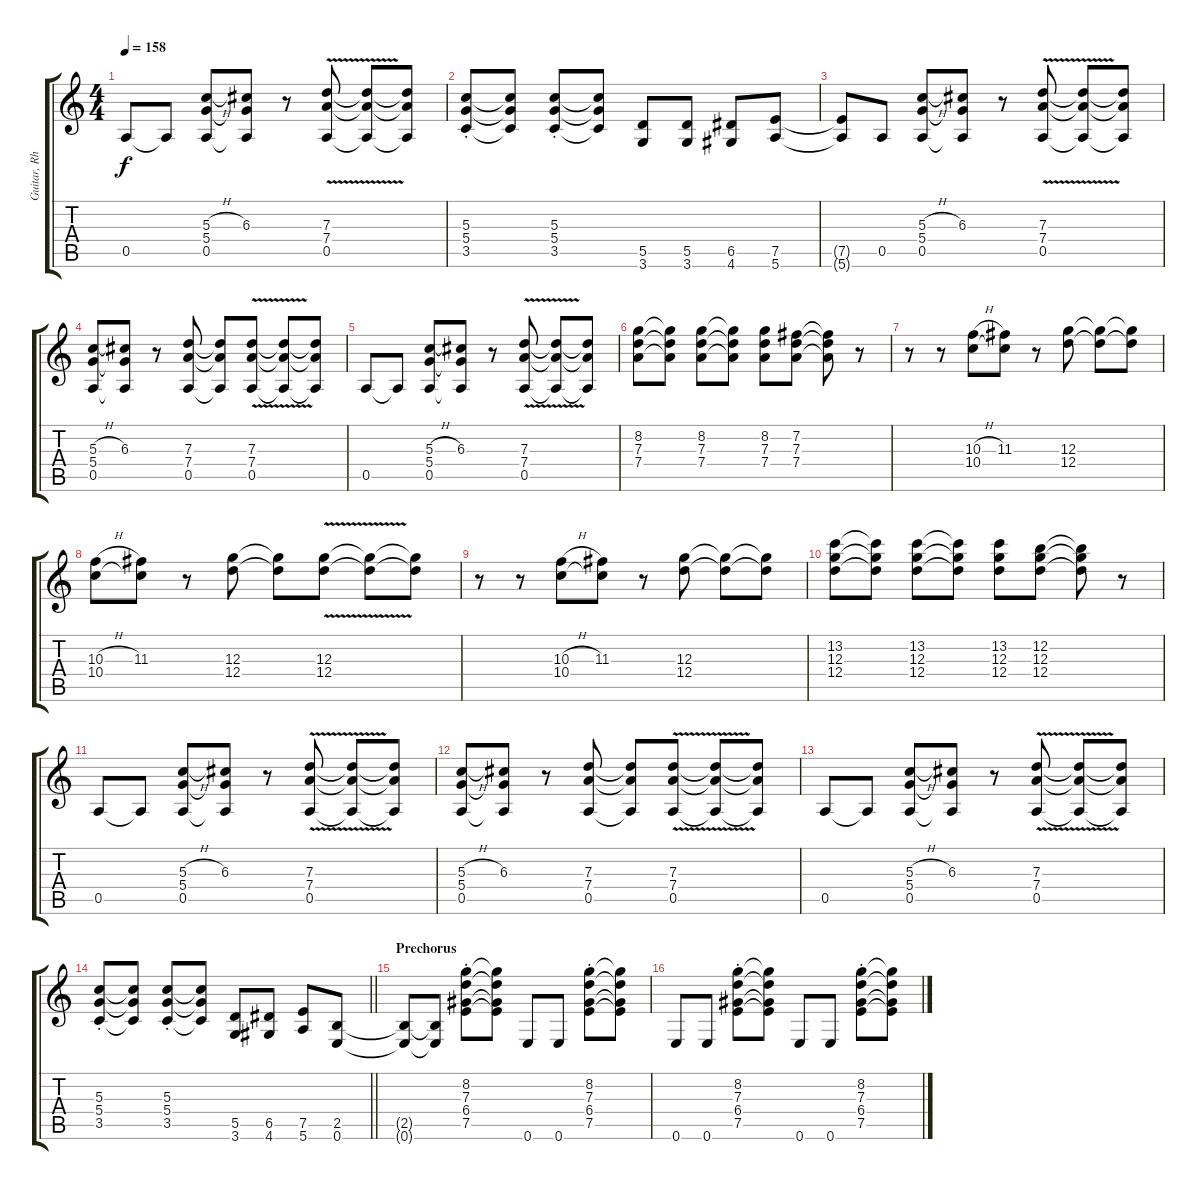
\track ("Guitar, Rhythm" "Guitar, Rh") {instrument distortionguitar}
\staff {score tabs}
\tuning (E4 B3 G3 D3 A2 E2) {hide}
\ts (4 4)
\tempo 158
\clef g2
\ks c
0.5.8{dy f} 0.5{t}.8 (5.3{h} 5.4 0.5).8 (6.3 5.4{t} 0.5{t}).8 r.8 (7.3 7.4 0.5{v}).8 (7.3{t} 7.4{t} 0.5{t}).8 (7.3{t} 7.4{t} 0.5{t}).8 |
(5.3{st} 5.4 3.5).8 (5.3{t} 5.4{t} 3.5{t}).8 (5.3{st} 5.4 3.5).8 (5.3{t} 5.4{t} 3.5{t}).8 (5.5 3.6).8 (5.5 3.6).8 (6.5 4.6).8 (7.5 5.6).8 |
(7.5{t} 5.6{t}).8 0.5.8 (5.3{h} 5.4 0.5).8 (6.3 5.4{t} 0.5{t}).8 r.8 (7.3 7.4 0.5{v}).8 (7.3{t} 7.4{t} 0.5{t}).8 (7.3{t} 7.4{t} 0.5{t}).8 |
(5.3{h} 5.4 0.5).8 (6.3 5.4{t} 0.5{t}).8 r.8 (7.3 7.4 0.5).8 (7.3{t} 7.4{t} 0.5{t}).8 (7.3 7.4{v} 0.5).8 (7.3{t} 7.4{t} 0.5{t}).8 (7.3{t} 7.4{t} 0.5{t}).8 |
0.5.8 0.5{t}.8 (5.3{h} 5.4 0.5).8 (6.3 5.4{t} 0.5{t}).8 r.8 (7.3 7.4 0.5{v}).8 (7.3{t} 7.4{t} 0.5{t}).8 (7.3{t} 7.4{t} 0.5{t}).8 |
(8.2 7.3 7.4).8 (8.2{t} 7.3{t} 7.4{t}).8 (8.2 7.3 7.4).8 (8.2{t} 7.3{t} 7.4{t}).8 (8.2 7.3 7.4).8 (7.2 7.3 7.4).8 (7.2{t} 7.3{t} 7.4{t}).8 r.8 |
r.8 r.8 (10.3{h} 10.4).8 (11.3 10.4{t}).8 r.8 (12.3 12.4).8 (12.3{t} 12.4{t}).8 (12.3{t} 12.4{t}).8 |
(10.3{h} 10.4).8 (11.3 10.4{t}).8 r.8 (12.3 12.4).8 (12.3{t} 12.4{t}).8 (12.3 12.4{v}).8 (12.3{t} 12.4{t}).8 (12.3{t} 12.4{t}).8 |
r.8 r.8 (10.3{h} 10.4).8 (11.3 10.4{t}).8 r.8 (12.3 12.4).8 (12.3{t} 12.4{t}).8 (12.3{t} 12.4{t}).8 |
(13.2 12.3 12.4).8 (13.2{t} 12.3{t} 12.4{t}).8 (13.2 12.3 12.4).8 (13.2{t} 12.3{t} 12.4{t}).8 (13.2 12.3 12.4).8 (12.2 12.3 12.4).8 (12.2{t} 12.3{t} 12.4{t}).8 r.8 |
0.5.8 0.5{t}.8 (5.3{h} 5.4 0.5).8 (6.3 5.4{t} 0.5{t}).8 r.8 (7.3 7.4 0.5{v}).8 (7.3{t} 7.4{t} 0.5{t}).8 (7.3{t} 7.4{t} 0.5{t}).8 |
(5.3{h} 5.4 0.5).8 (6.3 5.4{t} 0.5{t}).8 r.8 (7.3 7.4 0.5).8 (7.3{t} 7.4{t} 0.5{t}).8 (7.3 7.4{v} 0.5).8 (7.3{t} 7.4{t} 0.5{t}).8 (7.3{t} 7.4{t} 0.5{t}).8 |
0.5.8 0.5{t}.8 (5.3{h} 5.4 0.5).8 (6.3 5.4{t} 0.5{t}).8 r.8 (7.3 7.4 0.5{v}).8 (7.3{t} 7.4{t} 0.5{t}).8 (7.3{t} 7.4{t} 0.5{t}).8 |
\barLineRight lightlight
(5.3{st} 5.4 3.5).8 (5.3{t} 5.4{t} 3.5{t}).8 (5.3{st} 5.4 3.5).8 (5.3{t} 5.4{t} 3.5{t}).8 (5.5 3.6).8 (6.5 4.6).8 (7.5 5.6).8 (2.5 0.6).8 |
\section ("" "Prechorus")
(2.5{t} 0.6{t}).8 (2.5{t} 0.6{t}).8 (8.2 7.3 6.4 7.5{st}).8 (8.2{t} 7.3{t} 6.4{t} 7.5{t}).8 0.6.8 0.6.8 (8.2 7.3 6.4 7.5{st}).8 (8.2{t} 7.3{t} 6.4{t} 7.5{t}).8 |
0.6.8 0.6.8 (8.2 7.3 6.4 7.5{st}).8 (8.2{t} 7.3{t} 6.4{t} 7.5{t}).8 0.6.8 0.6.8 (8.2 7.3 6.4 7.5{st}).8 (8.2{t} 7.3{t} 6.4{t} 7.5{t}).8
